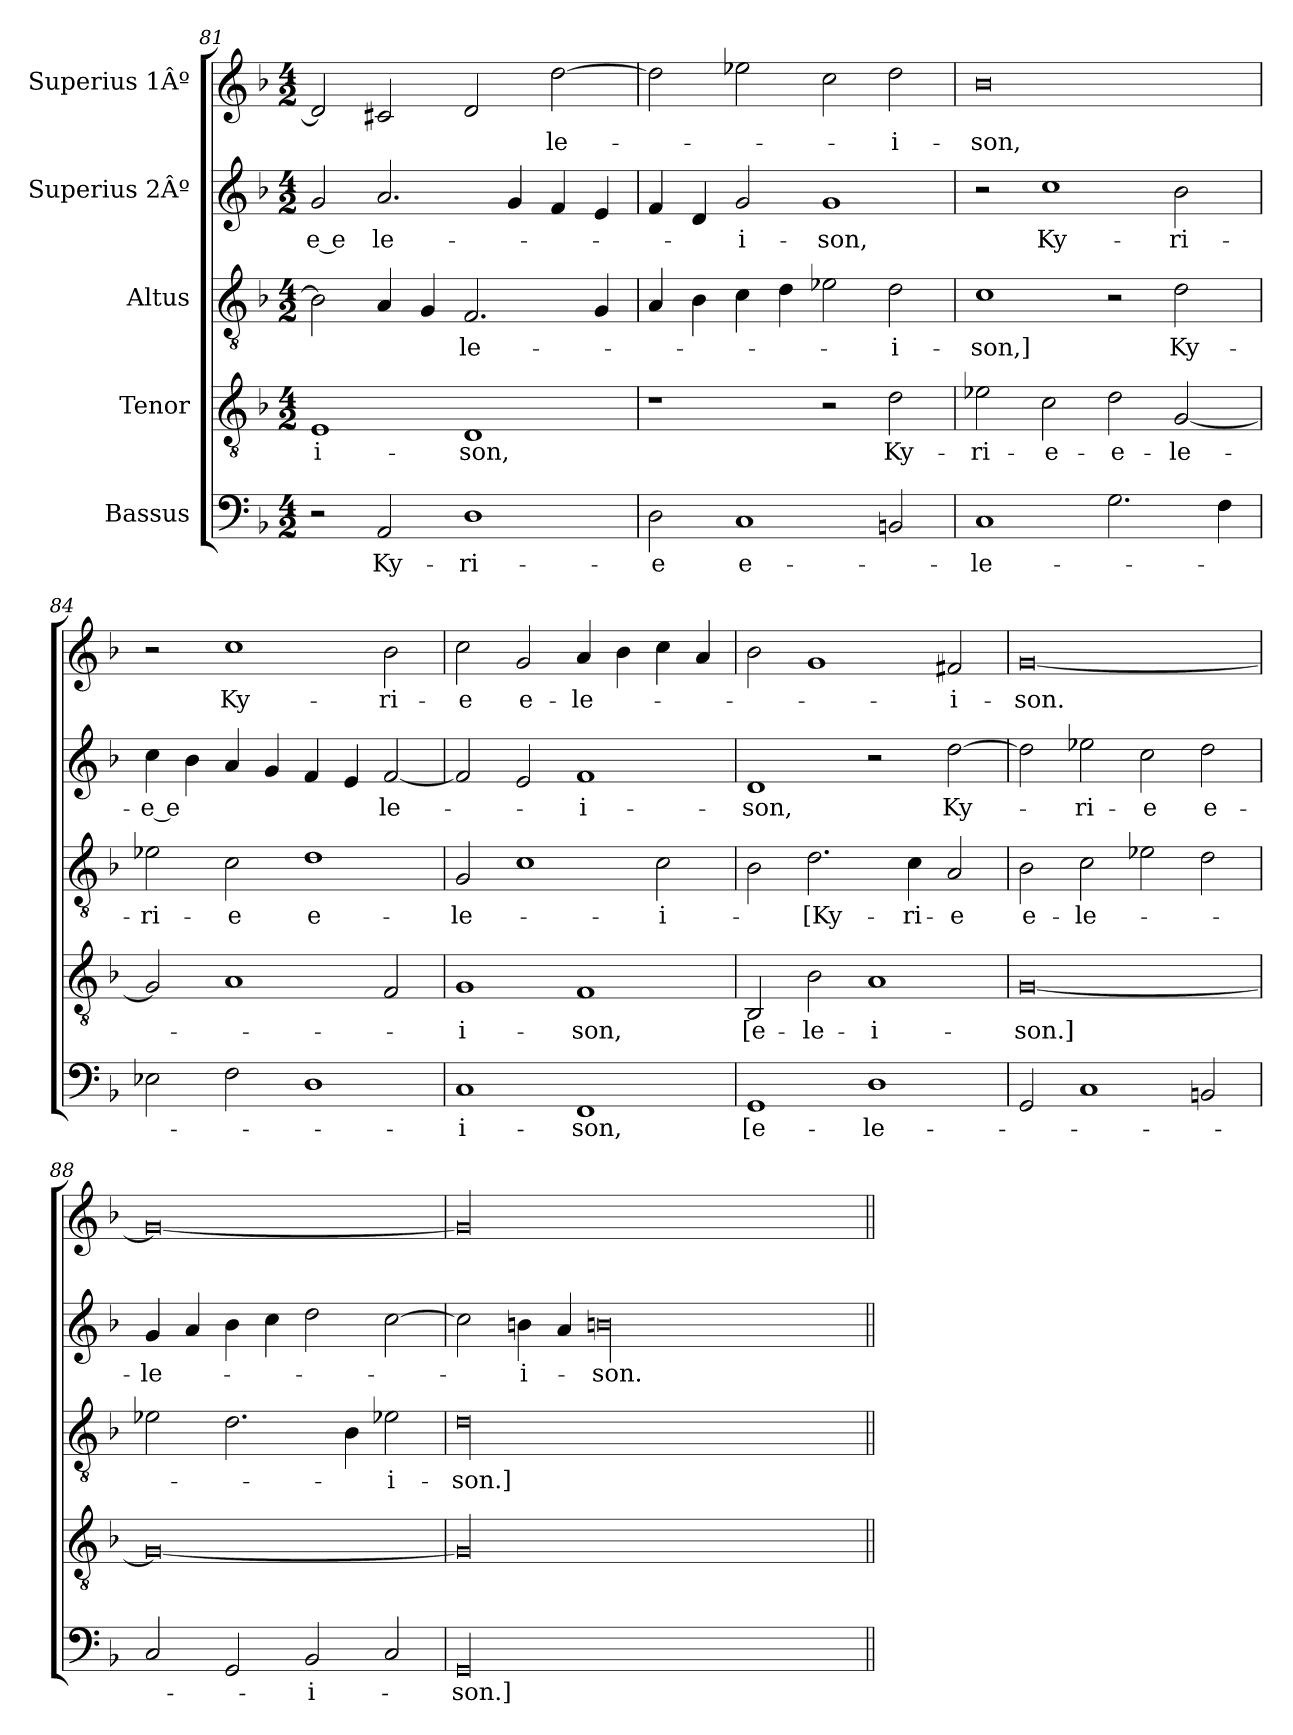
**kern	**text	**kern	**text	**kern	**text	**kern	**text	**kern	**text
*part5	*part5	*part4	*part4	*part3	*part3	*part2	*part2	*part1	*part1
*staff5	*staff5	*staff4	*staff4	*staff3	*staff3	*staff2	*staff2	*staff1	*staff1
*I"Bassus	*	*I"Tenor	*	*I"Altus	*	*I"Superius 2Âº	*	*I"Superius 1Âº	*
*clefF4	*	*clefGv2	*	*clefGv2	*	*clefG2	*	*clefG2	*
*k[b-]	*	*k[b-]	*	*k[b-]	*	*k[b-]	*	*k[b-]	*
*M4/2	*	*M4/2	*	*M4/2	*	*M4/2	*	*M4/2	*
=81	=81	=81	=81	=81	=81	=81	=81	=81	=81
2r	.	1E/	-i-	2B-\]	.	2g/	-e e	2d/]	.
2AA/	Ky-	.	.	4A/	.	2.a/	-le-	2c#X/	.
.	.	.	.	4G/	.	.	.	.	.
1D\	-ri-	1D/	-son,	2.F/	-le-	.	.	2d/	.
.	.	.	.	.	.	4g/	.	.	.
.	.	.	.	.	.	4f/	.	[2dd\	-le-
.	.	.	.	4G/	.	4e/	.	.	.
=82	=82	=82	=82	=82	=82	=82	=82	=82	=82
2D\	-e	1r	.	4A/	.	4f/	.	2dd\]	.
.	.	.	.	4B-\	.	4d/	.	.	.
1C/	e-	.	.	4c\	.	2g/	-i-	2ee-X\	.
.	.	.	.	4d\	.	.	.	.	.
.	.	2r	.	2e-X\	.	1g/	-son,	2cc\	.
2BBn/	.	2d\	Ky-	2d\	-i-	.	.	2dd\	-i-
=83	=83	=83	=83	=83	=83	=83	=83	=83	=83
1C/	-le-	2e-X\	-ri-	1c\	-son,]	2r	.	0b-\	-son,
.	.	2c\	-e-	.	.	1cc\	Ky-	.	.
2.G\	.	2d\	-e-	2r	.	.	.	.	.
.	.	[2G/	-le-	2d\	Ky-	2b-\	-ri-	.	.
4F\	.	.	.	.	.	.	.	.	.
=84	=84	=84	=84	=84	=84	=84	=84	=84	=84
2E-X\	.	2G/]	.	2e-X\	-ri-	4cc\	-e e	2r	.
.	.	.	.	.	.	4b-\	.	.	.
2F\	.	1A/	.	2c\	-e	4a/	.	1cc\	Ky-
.	.	.	.	.	.	4g/	.	.	.
1D\	.	.	.	1d\	e-	4f/	.	.	.
.	.	.	.	.	.	4e/	.	.	.
.	.	2F/	.	.	.	[2f/	-le-	2b-\	-ri-
=85	=85	=85	=85	=85	=85	=85	=85	=85	=85
1C/	-i-	1G/	-i-	2G/	-le-	2f/]	.	2cc\	-e
.	.	.	.	1c\	.	2e/	.	2g/	e-
1FF/	-son,	1F/	-son,	.	.	1f/	-i-	4a/	-le-
.	.	.	.	.	.	.	.	4b-\	.
.	.	.	.	2c\	-i-	.	.	4cc\	.
.	.	.	.	.	.	.	.	4a/	.
=86	=86	=86	=86	=86	=86	=86	=86	=86	=86
1GG/	[e-	2BB-/	[e-	2B-\	.	1d/	-son,	2b-\	.
.	.	2B-\	-le-	2.d\	-[Ky-	.	.	1g/	.
1D\	-le-	1A/	-i-	.	.	2r	.	.	.
.	.	.	.	4c\	-ri-	.	.	.	.
.	.	.	.	2A/	-e	[2dd\	Ky-	2f#X/	-i-
=87	=87	=87	=87	=87	=87	=87	=87	=87	=87
2GG/	.	[0G/	-son.]	2B-\	e-	2dd\]	.	[0g/	-son.
1C/	.	.	.	2c\	-le-	2ee-X\	-ri-	.	.
.	.	.	.	2e-X\	.	2cc\	-e	.	.
2BBn/	.	.	.	2d\	.	2dd\	e-	.	.
=88	=88	=88	=88	=88	=88	=88	=88	=88	=88
2C/	.	0G/_	.	2e-X\	.	4g/	-le-	0g/_	.
.	.	.	.	.	.	4a/	.	.	.
2GG/	.	.	.	2.d\	.	4b-\	.	.	.
.	.	.	.	.	.	4cc\	.	.	.
2BB-/	-i-	.	.	.	.	2dd\	.	.	.
.	.	.	.	4B-\	.	.	.	.	.
2C/	.	.	.	2e-X\	-i-	[2cc\	.	.	.
=89	=89	=89	=89	=89	=89	=89	=89	=89	=89
00GG/	-son.]	00G/]	.	00d\	-son.]	2cc\]	.	00g/]	.
.	.	.	.	.	.	4b\	-i-	.	.
.	.	.	.	.	.	4a/	.	.	.
.	.	.	.	.	.	00bn\	-son.	.	.
1ryy	.	1ryy	.	1ryy	.	.	.	1ryy	.
=||	=||	=||	=||	=||	=||	=||	=||	=||	=||
*-	*-	*-	*-	*-	*-	*-	*-	*-	*-
